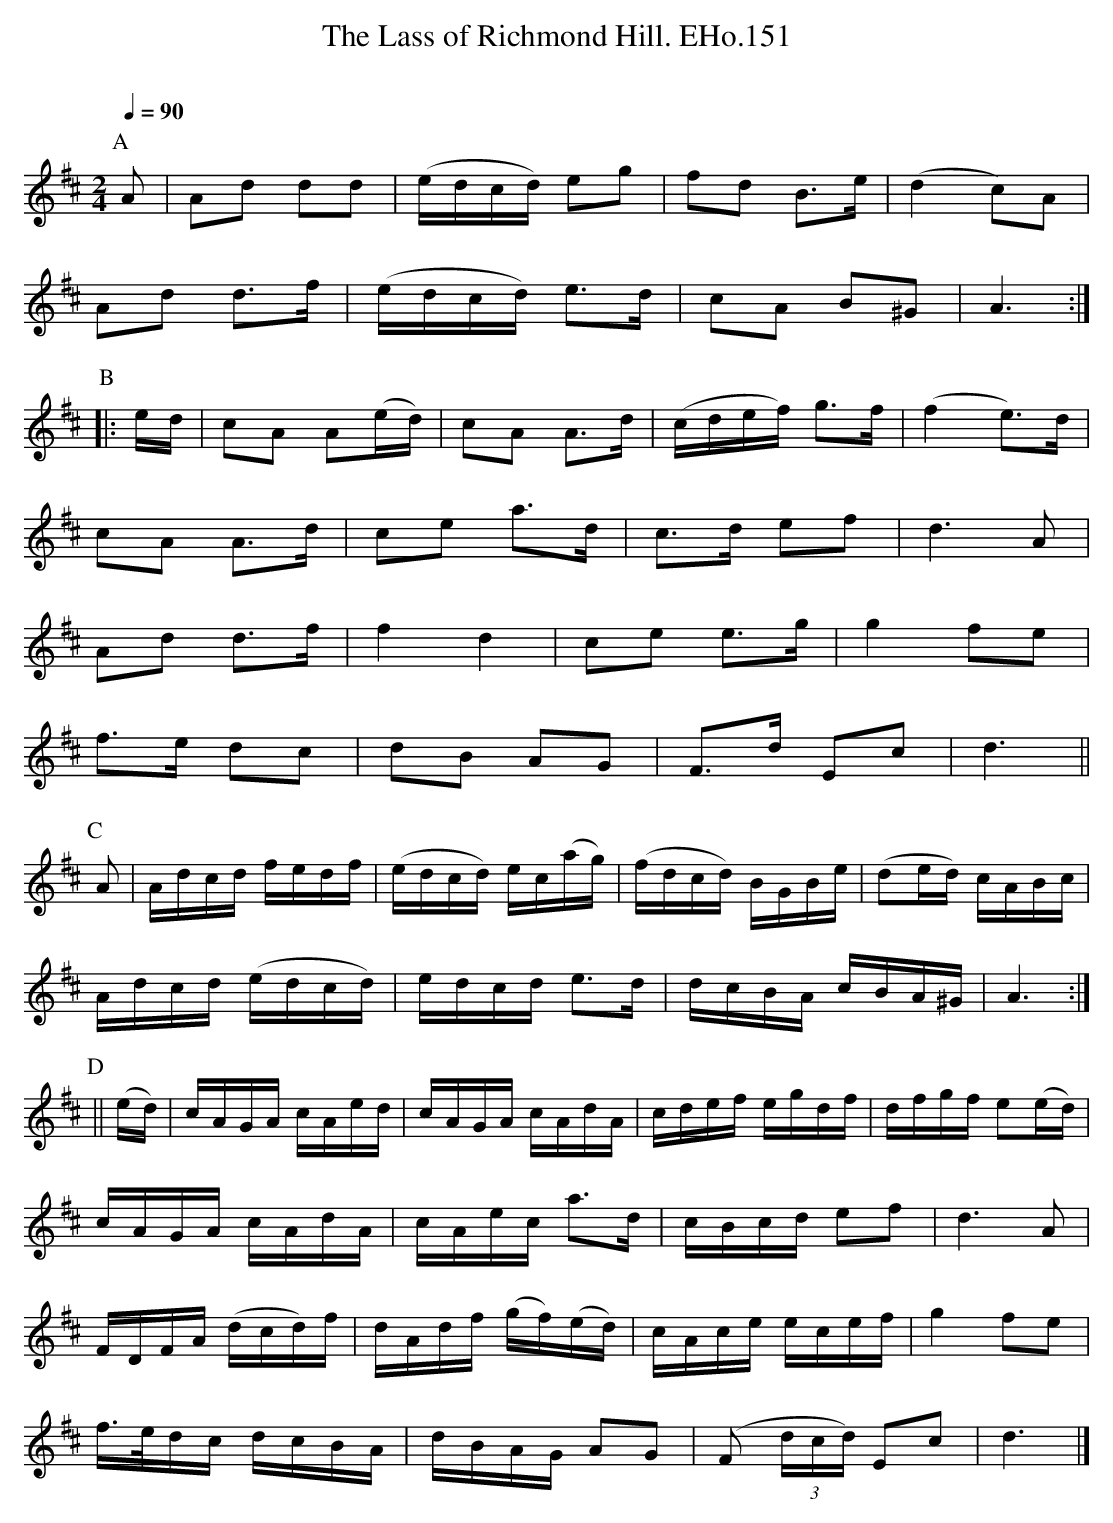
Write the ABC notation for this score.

X:1
T:Lass of Richmond Hill. EHo.151, The
M:2/4
L:1/8
Q:1/4=90
O:
K:D
P:A
A | Ad dd | (e/d/c/d/) eg | fd B>e | (d2c)A |
Ad d>f | (e/d/c/d/) e>d | cA  B^G | A3 :|
P:B
|: e/d/ | cA A(e/d/) | cA A>d | (c/d/e/f/) g>f | (f2e)>d |
cA A>d | ce a>d | c>d ef | d3A |
Ad d>f | f2d2 | ce e>g | g2 fe |
f>e dc | dB AG | F>d Ec | d3 ||
P:C
A | A/d/c/d/ f/e/d/f/ | (e/d/c/d/) e/c/(a/g/) | (f/d/c/d/) B/G/B/e/ | (de/d/) c/A/B/c/ |
A/d/c/d/ (e/d/c/d/) | e/d/c/d/ e>d | d/c/B/A/ c/B/A/^G/ | A3 :|
P:D
|| (e/d/) | c/A/G/A/ c/A/e/d/ | c/A/G/A/ c/A/d/A/ | c/d/e/f/ e/g/d/f/ | d/f/g/f/ e(e/d/) |
c/A/G/A/ c/A/d/A/ | c/A/e/c/ a>d | c/B/c/d/ ef | d3A |
F/D/F/A/ (d/c/d/)f/ | d/A/d/f/ (g/f/)(e/d/) | c/A/c/e/ e/c/e/f/ | g2fe |
f/>e/d/c/ d/c/B/A/ | d/B/A/G/ AG | (F (3d/c/d/) Ec | d3 |]
